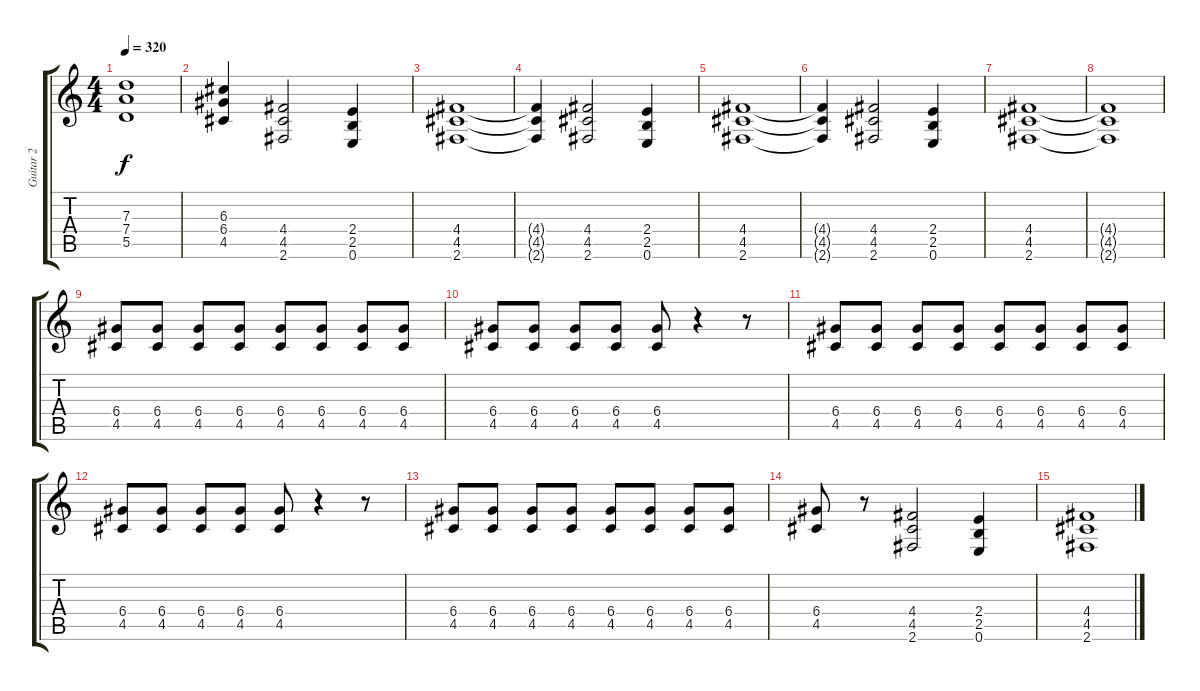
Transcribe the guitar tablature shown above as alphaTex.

\track ("Guitar 2" "Guitar 2") {instrument distortionguitar}
\staff {score tabs}
\tuning (E4 B3 G3 D3 A2 E2) {hide}
\ts (4 4)
\tempo 320
\clef g2
\ks c
(7.3 7.4 5.5).1{dy f} |
(6.3 6.4 4.5).4 (4.4 4.5 2.6).2 (2.4 2.5 0.6).4 |
(4.4 4.5 2.6).1 |
(4.4{t} 4.5{t} 2.6{t}).4 (4.4 4.5 2.6).2 (2.4 2.5 0.6).4 |
(4.4 4.5 2.6).1 |
(4.4{t} 4.5{t} 2.6{t}).4 (4.4 4.5 2.6).2 (2.4 2.5 0.6).4 |
(4.4 4.5 2.6).1 |
(4.4{t} 4.5{t} 2.6{t}).1 |
(6.4 4.5).8 (6.4 4.5).8 (6.4 4.5).8 (6.4 4.5).8 (6.4 4.5).8 (6.4 4.5).8 (6.4 4.5).8 (6.4 4.5).8 |
(6.4 4.5).8 (6.4 4.5).8 (6.4 4.5).8 (6.4 4.5).8 (6.4 4.5).8 r.4 r.8 |
(6.4 4.5).8 (6.4 4.5).8 (6.4 4.5).8 (6.4 4.5).8 (6.4 4.5).8 (6.4 4.5).8 (6.4 4.5).8 (6.4 4.5).8 |
(6.4 4.5).8 (6.4 4.5).8 (6.4 4.5).8 (6.4 4.5).8 (6.4 4.5).8 r.4 r.8 |
(6.4 4.5).8 (6.4 4.5).8 (6.4 4.5).8 (6.4 4.5).8 (6.4 4.5).8 (6.4 4.5).8 (6.4 4.5).8 (6.4 4.5).8 |
(6.4 4.5).8 r.8 (4.4 4.5 2.6).2 (2.4 2.5 0.6).4 |
(4.4 4.5 2.6).1
